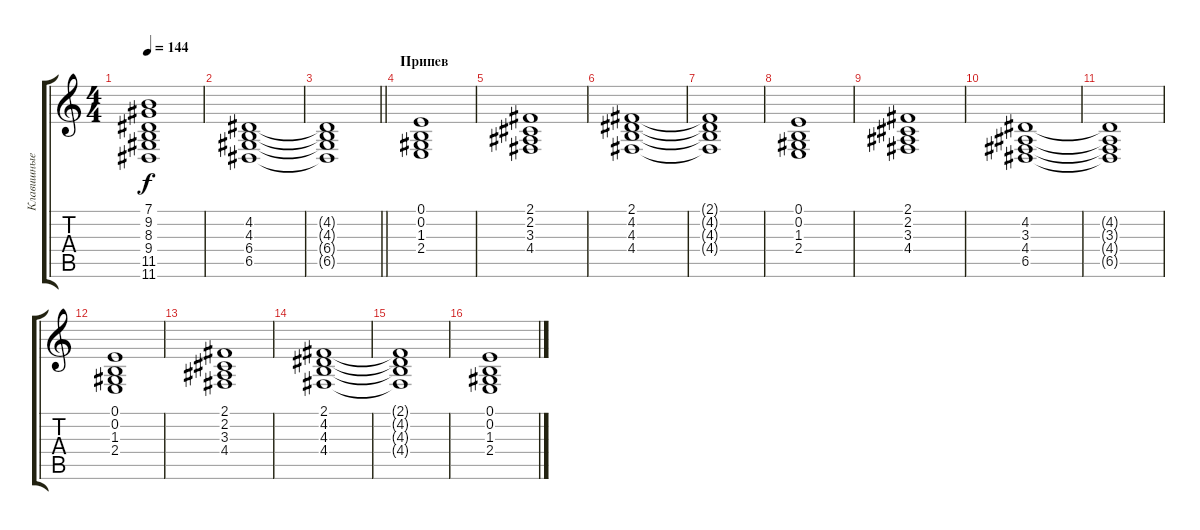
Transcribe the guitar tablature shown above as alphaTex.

\track ("Клавишные" "Клавишные") {instrument stringensemble2}
\staff {score tabs}
\tuning (E4 B3 G3 D3 A2 E2) {hide}
\ts (4 4)
\tempo 144
\clef g2
\ks c
(7.1{t} 9.2{t} 8.3{t} 9.4{t} 11.5{t} 11.6{t}).1{dy f} |
(4.2 4.3 6.4 6.5).1 |
\barLineRight lightlight
(4.2{t} 4.3{t} 6.4{t} 6.5{t}).1 |
\section ("" "Припев")
(0.1 0.2 1.3 2.4).1 |
(2.1 2.2 3.3 4.4).1 |
(2.1 4.2 4.3 4.4).1 |
(2.1{t} 4.2{t} 4.3{t} 4.4{t}).1 |
(0.1 0.2 1.3 2.4).1 |
(2.1 2.2 3.3 4.4).1 |
(4.2 3.3 4.4 6.5).1 |
(4.2{t} 3.3{t} 4.4{t} 6.5{t}).1 |
(0.1 0.2 1.3 2.4).1 |
(2.1 2.2 3.3 4.4).1 |
(2.1 4.2 4.3 4.4).1 |
(2.1{t} 4.2{t} 4.3{t} 4.4{t}).1 |
(0.1 0.2 1.3 2.4).1
